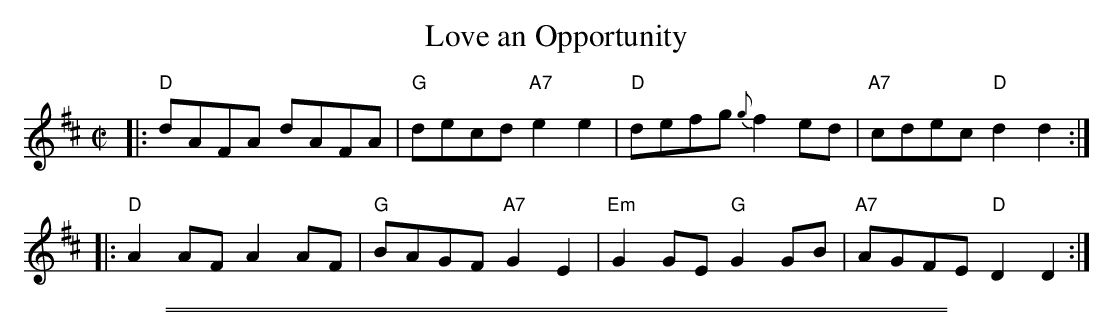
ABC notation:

X:1
T: Love an Opportunity
M: C|
L: 1/8
K: D
|: "D"dAFA dAFA | "G"decd "A7"e2e2 |  "D"defg {g}f2ed | "A7"cdec "D"d2d2 :|
|: "D"A2AF A2AF | "G"BAGF "A7"G2E2 | "Em"G2GE "G"G2GB | "A7"AGFE "D"D2D2 :|
